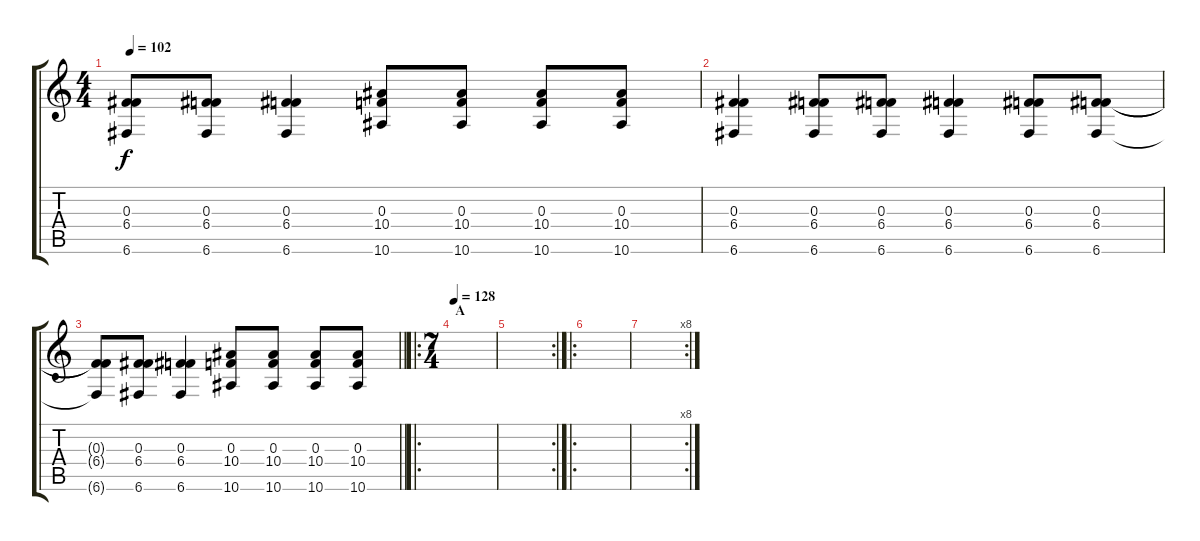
\track "" {instrument overdrivenguitar}
\staff {score tabs}
\tuning (D4 A3 F3 C3 G2 C2) {hide}
\ts (4 4)
\tempo 102
\clef g2
\ks c
(0.3{t} 6.4{t} 6.6{t}).8{dy f} (0.3 6.4 6.6).8 (0.3 6.4 6.6).4 (0.3 10.4 10.6).8 (0.3 10.4 10.6).8 (0.3 10.4 10.6).8 (0.3 10.4 10.6).8 |
(0.3 6.4 6.6).4 (0.3 6.4 6.6).8 (0.3 6.4 6.6).8 (0.3 6.4 6.6).4 (0.3 6.4 6.6).8 (0.3 6.4 6.6).8 |
\barLineRight lightlight
(0.3{t} 6.4{t} 6.6{t}).8 (0.3 6.4 6.6).8 (0.3 6.4 6.6).4 (0.3 10.4 10.6).8 (0.3 10.4 10.6).8 (0.3 10.4 10.6).8 (0.3 10.4 10.6).8 |
\ro
\ts (7 4)
\section ("" "A")
\tempo 128
|
\rc 2
|
\ro
|
\rc 8
